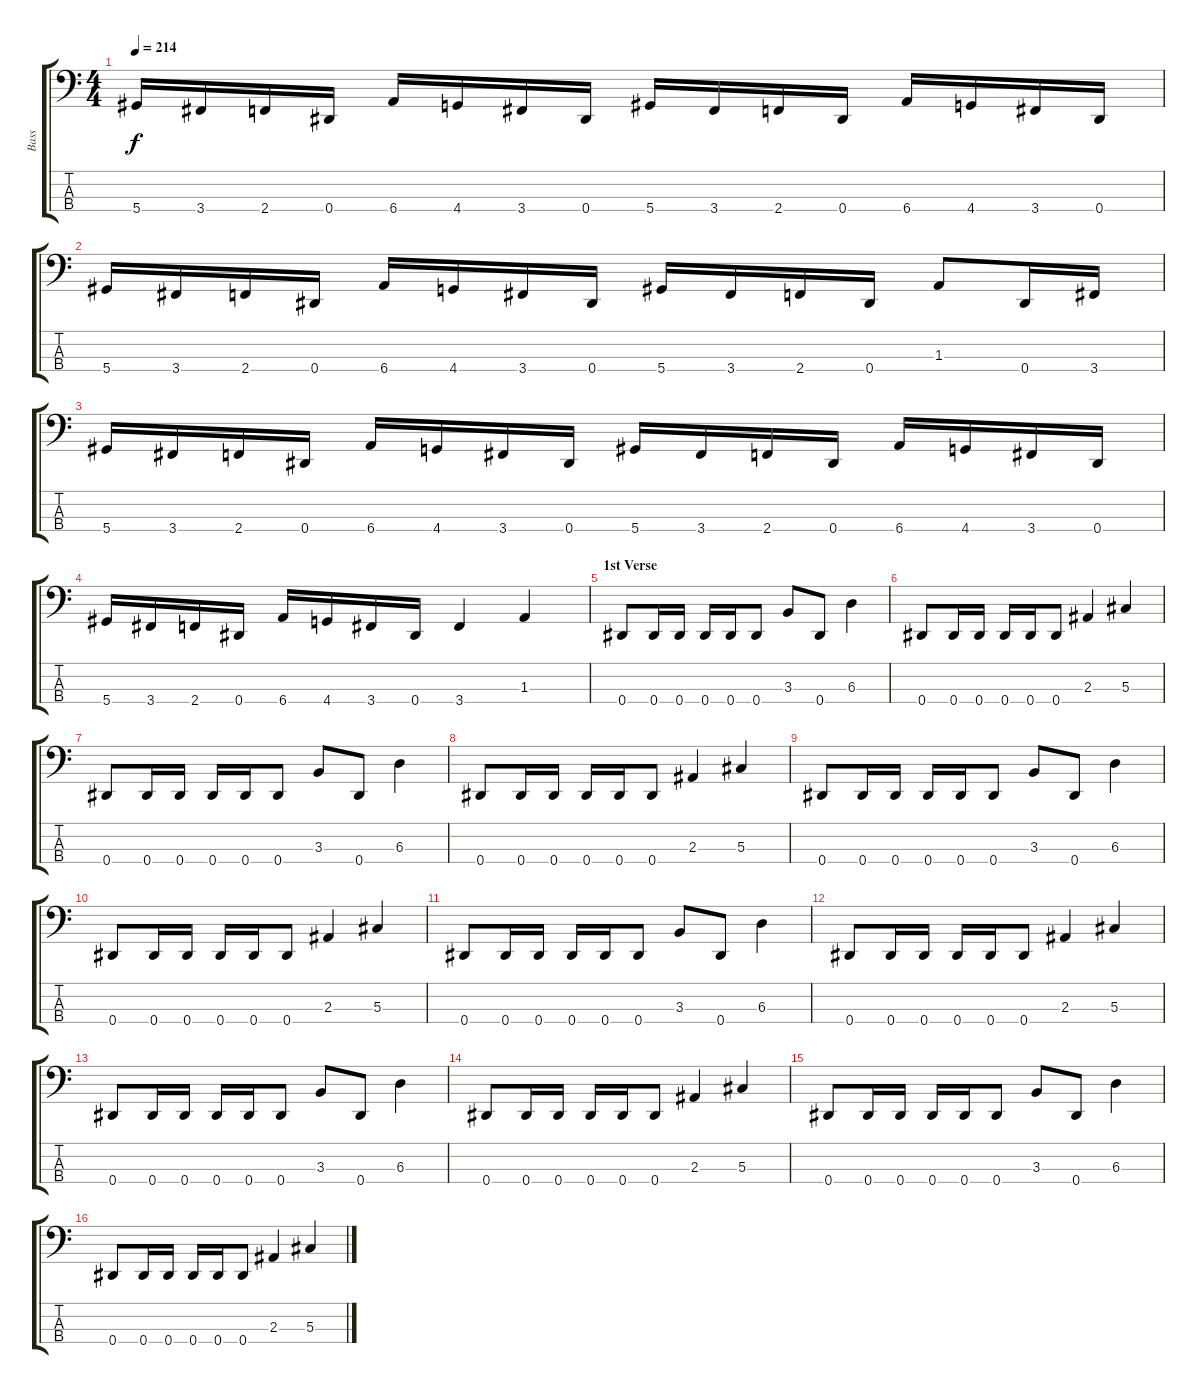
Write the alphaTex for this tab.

\track ("Bass" "Bass") {instrument electricbasspick}
\staff {score tabs}
\tuning (Gb2 Db2 Ab1 Eb1) {hide}
\ts (4 4)
\tempo 214
\clef f4
\ks c
5.4.16{dy f} 3.4.16 2.4.16 0.4.16 6.4.16 4.4.16 3.4.16 0.4.16 5.4.16 3.4.16 2.4.16 0.4.16 6.4.16 4.4.16 3.4.16 0.4.16 |
5.4.16 3.4.16 2.4.16 0.4.16 6.4.16 4.4.16 3.4.16 0.4.16 5.4.16 3.4.16 2.4.16 0.4.16 1.3.8 0.4.16 3.4.16 |
5.4.16 3.4.16 2.4.16 0.4.16 6.4.16 4.4.16 3.4.16 0.4.16 5.4.16 3.4.16 2.4.16 0.4.16 6.4.16 4.4.16 3.4.16 0.4.16 |
5.4.16 3.4.16 2.4.16 0.4.16 6.4.16 4.4.16 3.4.16 0.4.16 3.4.4 1.3.4 |
\section ("" "1st Verse")
0.4.8 0.4.16 0.4.16 0.4.16 0.4.16 0.4.8 3.3.8 0.4.8 6.3.4 |
0.4.8 0.4.16 0.4.16 0.4.16 0.4.16 0.4.8 2.3.4 5.3.4 |
0.4.8 0.4.16 0.4.16 0.4.16 0.4.16 0.4.8 3.3.8 0.4.8 6.3.4 |
0.4.8 0.4.16 0.4.16 0.4.16 0.4.16 0.4.8 2.3.4 5.3.4 |
0.4.8 0.4.16 0.4.16 0.4.16 0.4.16 0.4.8 3.3.8 0.4.8 6.3.4 |
0.4.8 0.4.16 0.4.16 0.4.16 0.4.16 0.4.8 2.3.4 5.3.4 |
0.4.8 0.4.16 0.4.16 0.4.16 0.4.16 0.4.8 3.3.8 0.4.8 6.3.4 |
0.4.8 0.4.16 0.4.16 0.4.16 0.4.16 0.4.8 2.3.4 5.3.4 |
0.4.8 0.4.16 0.4.16 0.4.16 0.4.16 0.4.8 3.3.8 0.4.8 6.3.4 |
0.4.8 0.4.16 0.4.16 0.4.16 0.4.16 0.4.8 2.3.4 5.3.4 |
0.4.8 0.4.16 0.4.16 0.4.16 0.4.16 0.4.8 3.3.8 0.4.8 6.3.4 |
0.4.8 0.4.16 0.4.16 0.4.16 0.4.16 0.4.8 2.3.4 5.3.4
